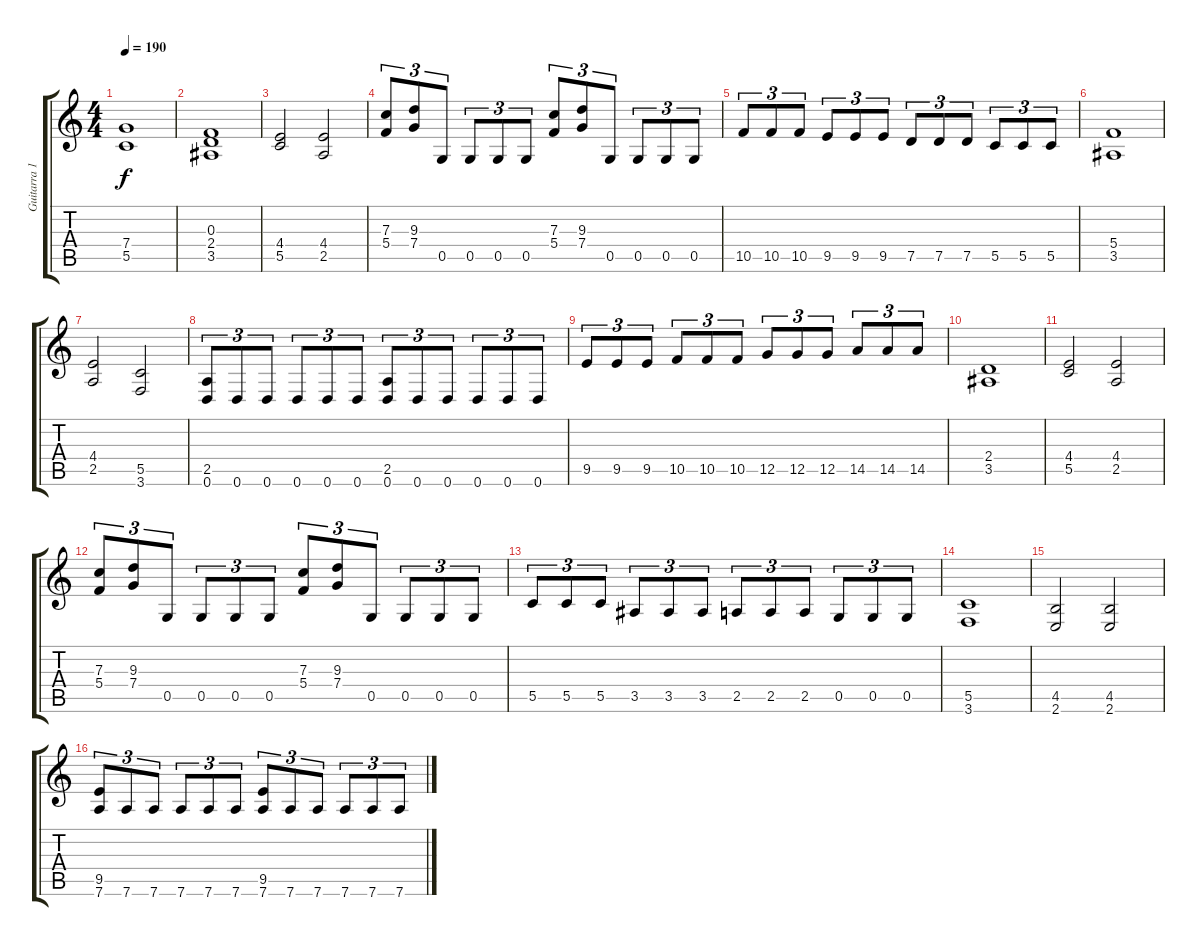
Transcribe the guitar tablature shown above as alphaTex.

\track ("Guitarra 1" "Guitarra 1") {instrument distortionguitar}
\staff {score tabs}
\tuning (D4 A3 F3 C3 G2 D2) {hide}
\ts (4 4)
\tempo 190
\clef g2
\ks c
(7.4{t} 5.5{t}).1{dy f} |
(0.3 2.4 3.5).1 |
(4.4 5.5).2 (4.4 2.5).2 |
(7.3 5.4).8{tu (3 2)} (9.3 7.4).8{tu (3 2)} 0.5.8{tu (3 2)} 0.5.8{tu (3 2)} 0.5.8{tu (3 2)} 0.5.8{tu (3 2)} (7.3 5.4).8{tu (3 2)} (9.3 7.4).8{tu (3 2)} 0.5.8{tu (3 2)} 0.5.8{tu (3 2)} 0.5.8{tu (3 2)} 0.5.8{tu (3 2)} |
10.5.8{tu (3 2)} 10.5.8{tu (3 2)} 10.5.8{tu (3 2)} 9.5.8{tu (3 2)} 9.5.8{tu (3 2)} 9.5.8{tu (3 2)} 7.5.8{tu (3 2)} 7.5.8{tu (3 2)} 7.5.8{tu (3 2)} 5.5.8{tu (3 2)} 5.5.8{tu (3 2)} 5.5.8{tu (3 2)} |
(5.4 3.5).1 |
(4.4 2.5).2 (5.5 3.6).2 |
(2.5 0.6).8{tu (3 2)} 0.6.8{tu (3 2)} 0.6.8{tu (3 2)} 0.6.8{tu (3 2)} 0.6.8{tu (3 2)} 0.6.8{tu (3 2)} (2.5 0.6).8{tu (3 2)} 0.6.8{tu (3 2)} 0.6.8{tu (3 2)} 0.6.8{tu (3 2)} 0.6.8{tu (3 2)} 0.6.8{tu (3 2)} |
9.5.8{tu (3 2)} 9.5.8{tu (3 2)} 9.5.8{tu (3 2)} 10.5.8{tu (3 2)} 10.5.8{tu (3 2)} 10.5.8{tu (3 2)} 12.5.8{tu (3 2)} 12.5.8{tu (3 2)} 12.5.8{tu (3 2)} 14.5.8{tu (3 2)} 14.5.8{tu (3 2)} 14.5.8{tu (3 2)} |
(2.4 3.5).1 |
(4.4 5.5).2 (4.4 2.5).2 |
(7.3 5.4).8{tu (3 2)} (9.3 7.4).8{tu (3 2)} 0.5.8{tu (3 2)} 0.5.8{tu (3 2)} 0.5.8{tu (3 2)} 0.5.8{tu (3 2)} (7.3 5.4).8{tu (3 2)} (9.3 7.4).8{tu (3 2)} 0.5.8{tu (3 2)} 0.5.8{tu (3 2)} 0.5.8{tu (3 2)} 0.5.8{tu (3 2)} |
5.5.8{tu (3 2)} 5.5.8{tu (3 2)} 5.5.8{tu (3 2)} 3.5.8{tu (3 2)} 3.5.8{tu (3 2)} 3.5.8{tu (3 2)} 2.5.8{tu (3 2)} 2.5.8{tu (3 2)} 2.5.8{tu (3 2)} 0.5.8{tu (3 2)} 0.5.8{tu (3 2)} 0.5.8{tu (3 2)} |
(5.5 3.6).1 |
(4.5 2.6).2 (4.5 2.6).2 |
(9.5 7.6).8{tu (3 2)} 7.6.8{tu (3 2)} 7.6.8{tu (3 2)} 7.6.8{tu (3 2)} 7.6.8{tu (3 2)} 7.6.8{tu (3 2)} (9.5 7.6).8{tu (3 2)} 7.6.8{tu (3 2)} 7.6.8{tu (3 2)} 7.6.8{tu (3 2)} 7.6.8{tu (3 2)} 7.6.8{tu (3 2)}
